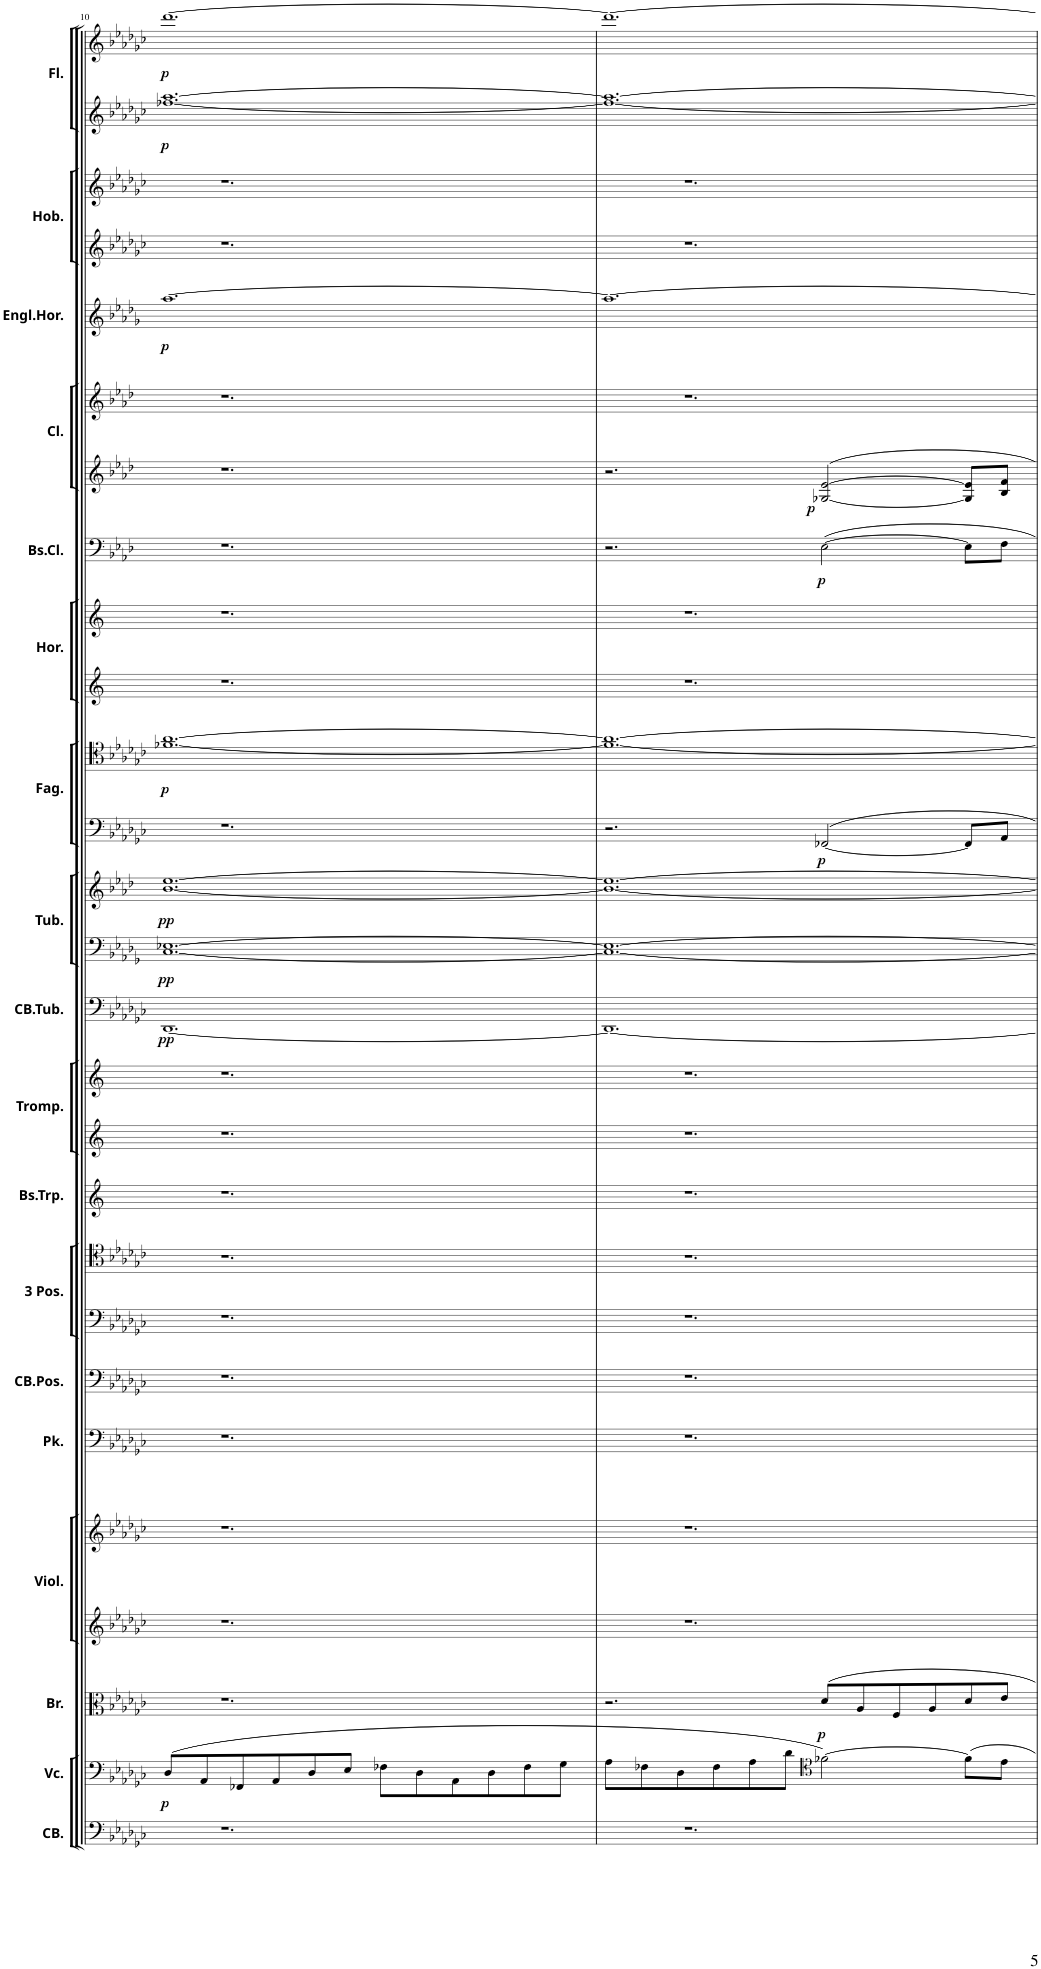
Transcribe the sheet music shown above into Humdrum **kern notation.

**kern	**kern	**dynam	**kern	**dynam	**kern	**kern	**kern	**kern	**kern	**kern	**kern	**kern	**kern	**kern	**dynam	**kern	**dynam	**kern	**dynam	**kern	**dynam	**kern	**dynam	**kern	**kern	**kern	**dynam	**kern	**dynam	**kern	**kern	**dynam	**kern	**kern	**kern	**dynam	**kern	**dynam
*part27	*part26	*part26	*part25	*part25	*part24	*part23	*part22	*part21	*part20	*part19	*part18	*part17	*part16	*part15	*part15	*part14	*part14	*part13	*part13	*part12	*part12	*part11	*part11	*part10	*part9	*part8	*part8	*part7	*part7	*part6	*part5	*part5	*part4	*part3	*part2	*part2	*part1	*part1
*staff27	*staff26	*staff26	*staff25	*staff25	*staff24	*staff23	*staff22	*staff21	*staff20	*staff19	*staff18	*staff17	*staff16	*staff15	*staff15	*staff14	*staff14	*staff13	*staff13	*staff12	*staff12	*staff11	*staff11	*staff10	*staff9	*staff8	*staff8	*staff7	*staff7	*staff6	*staff5	*staff5	*staff4	*staff3	*staff2	*staff2	*staff1	*staff1
*I"8 CONTRABASSE.	*I"12 VIOLONCELLE.	*	*I"12 BRATSCHEN.	*	*I"Violins	*I"16 erste  32 VIOLINEN.  16 zweite	*I"PAUKEN.	*I"1 CONTRABASS- POSAUNE. (C)	*I"2.u.3.	*I"1. 3 TENOR-BASS- POSAUNEN.	*I"1 BASS-TROMPETE. (Es.)	*I"2.u.3. (Es.)	*I"1. (Es.)  3 TROMPETTEN.	*I"1 CONTRABASS- TUBA. (C.)	*	*I"2 Bass. (F.)	*	*I"2 Tenor. (B)  4 TUBEN.	*	*I"3.	*	*I"1.u.2.  3 FAGOTTE.	*	*I"3.u.4.	*I"1.u.2.  4 HORNER.	*I"1 BASS- CLARINETTE. (B)	*	*I"2.u.3. (B.)	*	*I"1. (B.)  3 CLARINETTEN.	*I"ENGLISCHES HORN.	*	*I"2.u.3.	*I"1.  3 HOBOEN.	*I"2.u.3.	*	*I"1.  3 gr.FLOTEN.	*
*I'CB.	*I'Vc.	*	*I'Br.	*	*	*I'Viol.	*I'Pk.	*I'CB.Pos.	*	*I'3 Pos.	*I'Bs.Trp.	*	*I'Tromp.	*I'CB.Tub.	*	*	*	*I'Tub.	*	*	*	*I'Fag.	*	*	*I'Hor.	*I'Bs.Cl.	*	*	*	*I'Cl.	*I'Engl.Hor.	*	*	*I'Hob.	*	*	*I'Fl.	*
!!LO:PB:g=z
*clefF4	*clefF4	*	*clefC3	*	*clefG2	*clefG2	*clefF4	*clefF4	*clefF4	*clefC4	*clefG2	*clefG2	*clefG2	*clefF4	*	*clefF4	*	*clefG2	*	*clefF4	*	*clefC4	*	*clefG2	*clefG2	*clefF4	*	*clefG2	*	*clefG2	*clefG2	*	*clefG2	*clefG2	*clefG2	*	*clefG2	*
*Trd7c12	*	*	*	*	*	*	*	*	*	*	*Trd5c9	*Trd-2c-4	*Trd-2c-4	*	*	*	*	*Trd15c26	*	*	*	*	*	*Trd4c7	*Trd4c7	*Trd1c2	*	*Trd1c2	*	*Trd1c2	*Trd4c7	*	*	*	*	*	*	*
*k[b-e-a-d-g-c-]	*k[b-e-a-d-g-c-]	*	*k[b-e-a-d-g-c-]	*	*k[b-e-a-d-g-c-]	*k[b-e-a-d-g-c-]	*k[b-e-a-d-g-c-]	*k[b-e-a-d-g-c-]	*k[b-e-a-d-g-c-]	*k[b-e-a-d-g-c-]	*k[]	*k[]	*k[]	*k[b-e-a-d-g-c-]	*	*k[b-e-a-d-g-]	*	*k[b-e-a-d-]	*	*k[b-e-a-d-g-c-]	*	*k[b-e-a-d-g-c-]	*	*k[]	*k[]	*k[b-e-a-d-]	*	*k[b-e-a-d-]	*	*k[b-e-a-d-]	*k[b-e-a-d-g-]	*	*k[b-e-a-d-g-c-]	*k[b-e-a-d-g-c-]	*k[b-e-a-d-g-c-]	*	*k[b-e-a-d-g-c-]	*
*M6/4	*M6/4	*	*M6/4	*	*M6/4	*M6/4	*M6/4	*M6/4	*M6/4	*M6/4	*M6/4	*M6/4	*M6/4	*M6/4	*	*M6/4	*	*M6/4	*	*M6/4	*	*M6/4	*	*M6/4	*M6/4	*M6/4	*	*M6/4	*	*M6/4	*M6/4	*	*M6/4	*M6/4	*M6/4	*	*M6/4	*
=10	=10	=10	=10	=10	=10	=10	=10	=10	=10	=10	=10	=10	=10	=10	=10	=10	=10	=10	=10	=10	=10	=10	=10	=10	=10	=10	=10	=10	=10	=10	=10	=10	=10	=10	=10	=10	=10	=10
!	!	!LO:DY:b	!	!	!	!	!	!	!	!	!	!	!	!	!LO:DY:b	!	!LO:DY:b	!	!LO:DY:b	!	!	!	!LO:DY:b	!	!	!	!	!	!	!	!	!LO:DY:b	!	!	!	!LO:DY:b	!	!LO:DY:b
1.r	(8D-/L	p	1.r	.	1.r	1.r	1.r	1.r	1.r	1.r	1.r	1.r	1.r	[1.DD-	pp	[1.C [1.E-X	pp	[1.b- [1.ee-	pp	1.r	.	[1.f-X [1.a-	p	1.r	1.r	1.r	.	1.r	.	1.r	[1.aa-	p	1.r	1.r	[1.ff-X [1.aa-	p	[1.ddd-	p
.	8AA-/	.	.	.	.	.	.	.	.	.	.	.	.	.	.	.	.	.	.	.	.	.	.	.	.	.	.	.	.	.	.	.	.	.	.	.	.	.
.	8FF-X/	.	.	.	.	.	.	.	.	.	.	.	.	.	.	.	.	.	.	.	.	.	.	.	.	.	.	.	.	.	.	.	.	.	.	.	.	.
.	8AA-/	.	.	.	.	.	.	.	.	.	.	.	.	.	.	.	.	.	.	.	.	.	.	.	.	.	.	.	.	.	.	.	.	.	.	.	.	.
.	8D-/	.	.	.	.	.	.	.	.	.	.	.	.	.	.	.	.	.	.	.	.	.	.	.	.	.	.	.	.	.	.	.	.	.	.	.	.	.
.	8E-/J	.	.	.	.	.	.	.	.	.	.	.	.	.	.	.	.	.	.	.	.	.	.	.	.	.	.	.	.	.	.	.	.	.	.	.	.	.
.	8F-X\L	.	.	.	.	.	.	.	.	.	.	.	.	.	.	.	.	.	.	.	.	.	.	.	.	.	.	.	.	.	.	.	.	.	.	.	.	.
.	8D-\	.	.	.	.	.	.	.	.	.	.	.	.	.	.	.	.	.	.	.	.	.	.	.	.	.	.	.	.	.	.	.	.	.	.	.	.	.
.	8AA-\	.	.	.	.	.	.	.	.	.	.	.	.	.	.	.	.	.	.	.	.	.	.	.	.	.	.	.	.	.	.	.	.	.	.	.	.	.
.	8D-\	.	.	.	.	.	.	.	.	.	.	.	.	.	.	.	.	.	.	.	.	.	.	.	.	.	.	.	.	.	.	.	.	.	.	.	.	.
.	8F-\	.	.	.	.	.	.	.	.	.	.	.	.	.	.	.	.	.	.	.	.	.	.	.	.	.	.	.	.	.	.	.	.	.	.	.	.	.
.	8G-\J	.	.	.	.	.	.	.	.	.	.	.	.	.	.	.	.	.	.	.	.	.	.	.	.	.	.	.	.	.	.	.	.	.	.	.	.	.
=11	=11	=11	=11	=11	=11	=11	=11	=11	=11	=11	=11	=11	=11	=11	=11	=11	=11	=11	=11	=11	=11	=11	=11	=11	=11	=11	=11	=11	=11	=11	=11	=11	=11	=11	=11	=11	=11	=11
1.r	8A-\L	.	2.r	.	1.r	1.r	1.r	1.r	1.r	1.r	1.r	1.r	1.r	1.DD-_	.	1.C_ 1.E-_	.	1.b-_ 1.ee-_	.	2.r	.	1.f-_ 1.a-_	.	1.r	1.r	2.r	.	2.r	.	1.r	1.aa-_	.	1.r	1.r	1.ff-_ 1.aa-_	.	1.ddd-_	.
.	8F-X\	.	.	.	.	.	.	.	.	.	.	.	.	.	.	.	.	.	.	.	.	.	.	.	.	.	.	.	.	.	.	.	.	.	.	.	.	.
.	8D-\	.	.	.	.	.	.	.	.	.	.	.	.	.	.	.	.	.	.	.	.	.	.	.	.	.	.	.	.	.	.	.	.	.	.	.	.	.
.	8F-\	.	.	.	.	.	.	.	.	.	.	.	.	.	.	.	.	.	.	.	.	.	.	.	.	.	.	.	.	.	.	.	.	.	.	.	.	.
.	8A-\	.	.	.	.	.	.	.	.	.	.	.	.	.	.	.	.	.	.	.	.	.	.	.	.	.	.	.	.	.	.	.	.	.	.	.	.	.
.	8d-\J	.	.	.	.	.	.	.	.	.	.	.	.	.	.	.	.	.	.	.	.	.	.	.	.	.	.	.	.	.	.	.	.	.	.	.	.	.
*	*clefC4	*	*	*	*	*	*	*	*	*	*	*	*	*	*	*	*	*	*	*	*	*	*	*	*	*	*	*	*	*	*	*	*	*	*	*	*	*
!	!	!	!	!LO:DY:b	!	!	!	!	!	!	!	!	!	!	!	!	!	!	!	!	!LO:DY:b	!	!	!	!	!	!LO:DY:b	!	!LO:DY:b	!	!	!	!	!	!	!	!	!
.	[2f-X\)	.	8d-/L	p	.	.	.	.	.	.	.	.	.	.	.	.	.	.	.	[2FF-X/	p	.	.	.	.	[2E-\	p	[2G-X/ [2e-/	p	.	.	.	.	.	.	.	.	.
.	.	.	8A-/	.	.	.	.	.	.	.	.	.	.	.	.	.	.	.	.	.	.	.	.	.	.	.	.	.	.	.	.	.	.	.	.	.	.	.
.	.	.	8F/	.	.	.	.	.	.	.	.	.	.	.	.	.	.	.	.	.	.	.	.	.	.	.	.	.	.	.	.	.	.	.	.	.	.	.
.	.	.	8A-/	.	.	.	.	.	.	.	.	.	.	.	.	.	.	.	.	.	.	.	.	.	.	.	.	.	.	.	.	.	.	.	.	.	.	.
.	8f-\L]	.	8d-/	.	.	.	.	.	.	.	.	.	.	.	.	.	.	.	.	8FF-/L]	.	.	.	.	.	8E-\L]	.	8G-/] 8e-/]L	.	.	.	.	.	.	.	.	.	.
.	8e-\J	.	8e-/J	.	.	.	.	.	.	.	.	.	.	.	.	.	.	.	.	8AA-/J	.	.	.	.	.	8F\J	.	8B-/ 8f/J	.	.	.	.	.	.	.	.	.	.
=	=	=	=	=	=	=	=	=	=	=	=	=	=	=	=	=	=	=	=	=	=	=	=	=	=	=	=	=	=	=	=	=	=	=	=	=	=	=
*-	*-	*-	*-	*-	*-	*-	*-	*-	*-	*-	*-	*-	*-	*-	*-	*-	*-	*-	*-	*-	*-	*-	*-	*-	*-	*-	*-	*-	*-	*-	*-	*-	*-	*-	*-	*-	*-	*-
